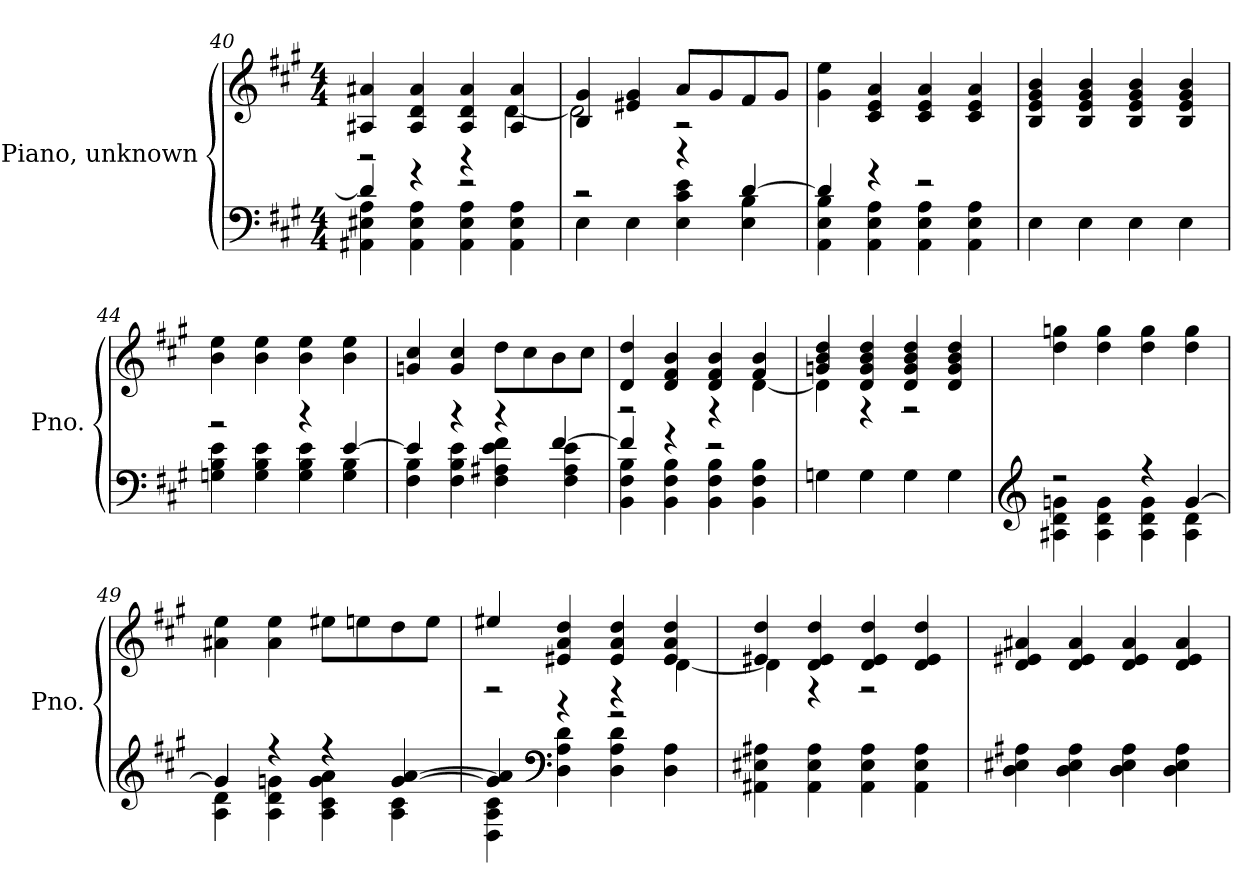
**kern	**kern
*part1	*part1
*staff2	*staff1
*I"Piano, unknown	*
*I'Pno.	*
*clefF4	*clefG2
*k[f#c#g#]	*k[f#c#g#]
*M4/4	*M4/4
=40	=40
*^	*^
4d/]	4AA#X\ 4E#X\ 4A\	4A#X/ 4a#X/	2r
4r	4AA#\ 4E#\ 4A\	4A#/ 4d/ 4a#/	.
2r	4AA#\ 4E#\ 4A\	4A#/ 4d/ 4a#/	4r
.	4AA#\ 4E#\ 4A\	4A#/ 4a#/	[4d\
=41	=41	=41	=41
2r	4E\	4B/ 4g#/	2d\]
.	4E\	4e#X/ 4g#/	.
4r	4E\ 4c#\ 4e\	8a/L	2r
.	.	8g#/	.
[4d/	4E\ 4B\	8f#/	.
.	.	8g#/J	.
*	*	*v	*v
=42	=42	=42
4d/]	4AA\ 4E\ 4B\	4g#\ 4ee\
4r	4AA\ 4E\ 4A\	4c#/ 4e/ 4a/
2r	4AA\ 4E\ 4A\	4c#/ 4e/ 4a/
.	4AA\ 4E\ 4A\	4c#/ 4e/ 4a/
*v	*v	*
!!LO:LB:g=z
=43	=43
4E\	4B/ 4e/ 4g#/ 4b/
4E\	4B/ 4e/ 4g#/ 4b/
4E\	4B/ 4e/ 4g#/ 4b/
4E\	4B/ 4e/ 4g#/ 4b/
=44	=44
*^	*
2r	4Gn\ 4B\ 4e\	4b\ 4ee\
.	4G\ 4B\ 4e\	4b\ 4ee\
4r	4G\ 4B\ 4e\	4b\ 4ee\
[4e/	4G\ 4B\	4b\ 4ee\
=45	=45	=45
4e/]	4F#\ 4B\	4gn/ 4cc#/
4r	4F#\ 4B\ 4e\	4g/ 4cc#/
4r	4F#\ 4A#X\ 4e\ 4f#\	8dd\L
.	.	8cc#\
[4f#/	4F#\ 4A#\ 4e\	8b\
.	.	8cc#\J
=46	=46	=46
*	*	*^
4f#/]	4BB\ 4F#\ 4B\	4d/ 4dd/	2r
4r	4BB\ 4F#\ 4B\	4d/ 4f#/ 4b/	.
2r	4BB\ 4F#\ 4B\	4d/ 4f#/ 4b/	4r
.	4BB\ 4F#\ 4B\	4f#/ 4b/	[4d\
*v	*v	*	*
=47	=47	=47
4Gn\	4gn/ 4b/ 4dd/	4d\]
4G\	4d/ 4g/ 4b/ 4dd/	4r
4G\	4d/ 4g/ 4b/ 4dd/	2r
4G\	4d/ 4g/ 4b/ 4dd/	.
*	*v	*v
=48	=48
*clefG2	*
*^	*
2r	4A#X\ 4d\ 4gn\	4dd\ 4ggn\
.	4A#\ 4d\ 4g\	4dd\ 4gg\
4r	4A#\ 4d\ 4g\	4dd\ 4gg\
[4g/	4A#\ 4d\	4dd\ 4gg\
!!LO:LB:g=z
=49	=49	=49
4g/]	4A\ 4d\	4a#X\ 4ee\
4r	4A\ 4d\ 4gn\	4a#\ 4ee\
4r	4A\ 4c#\ 4g\ 4a\	8ee#X\L
.	.	8een\
[4g/ [4a/	4A\ 4c#\	8dd\
.	.	8ee\J
=50	=50	=50
*	*	*^
4g/] 4a/]	4D\ 4A\ 4c#\	4ee#X/	2r
*clefF4	*	*	*
4r	4D\ 4A\ 4d\	4e#X/ 4a/ 4dd/	.
2r	4D\ 4A\ 4d\	4e#/ 4a/ 4dd/	4r
.	4D\ 4A\	4e#/ 4a/ 4dd/	[4d\
*v	*v	*	*
=51	=51	=51
4AA#X\ 4E#X\ 4A#X\	4e#X/ 4dd/	4d\]
4AA#\ 4E#\ 4A#\	4d/ 4e#/ 4dd/	4r
4AA#\ 4E#\ 4A#\	4d/ 4e#/ 4dd/	2r
4AA#\ 4E#\ 4A#\	4d/ 4e#/ 4dd/	.
*	*v	*v
=52	=52
4D\ 4E#X\ 4A#X\	4d/ 4e#X/ 4a#X/
4D\ 4E#\ 4A#\	4d/ 4e#/ 4a#/
4D\ 4E#\ 4A#\	4d/ 4e#/ 4a#/
4D\ 4E#\ 4A#\	4d/ 4e#/ 4a#/
=	=
*-	*-
